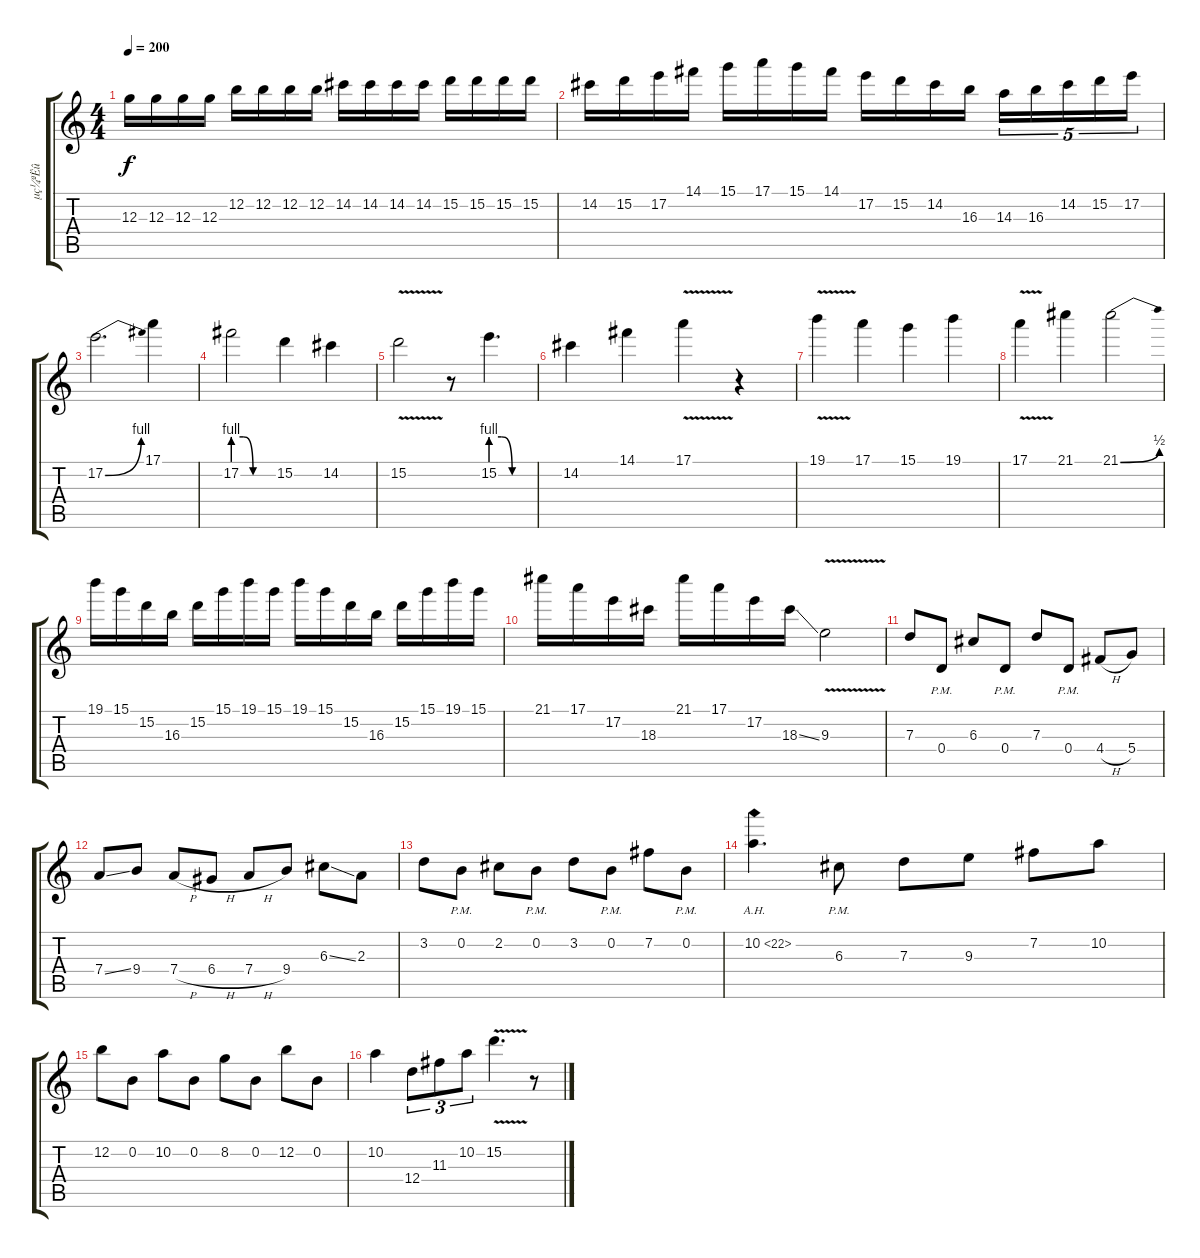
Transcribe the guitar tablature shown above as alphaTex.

\track ("µç¼ªËû" "µç¼ªËû") {instrument distortionguitar}
\staff {score tabs}
\tuning (E4 B3 G3 D3 A2 E2) {hide}
\ts (4 4)
\tempo 200
\clef g2
\ks c
12.3.16{dy f} 12.3.16 12.3.16 12.3.16 12.2.16 12.2.16 12.2.16 12.2.16 14.2.16 14.2.16 14.2.16 14.2.16 15.2.16 15.2.16 15.2.16 15.2.16 |
14.2.16 15.2.16 17.2.16 14.1.16 15.1.16 17.1.16 15.1.16 14.1.16 17.2.16 15.2.16 14.2.16 16.3.16 14.3.16{tu (5 4)} 16.3.16{tu (5 4)} 14.2.16{tu (5 4)} 15.2.16{tu (5 4)} 17.2.16{tu (5 4)} |
17.2{be (bend 0 0 60 4)}.2{d} 17.1.4 |
17.2{be (custom 0 4 15 4 30 0 60 0)}.2 15.2.4 14.2.4 |
15.2{v}.2 r.8 15.2{be (custom 0 4 15 4 30 0 60 0)}.4{d} |
14.2.4 14.1.4 17.1{v}.4 r.4 |
19.1{v}.4 17.1.4 15.1.4 19.1.4 |
17.1{v}.4 21.1.4 21.1{be (bend 0 0 60 2)}.2 |
19.1.16 15.1.16 15.2.16 16.3.16 15.2.16 15.1.16 19.1.16 15.1.16 19.1.16 15.1.16 15.2.16 16.3.16 15.2.16 15.1.16 19.1.16 15.1.16 |
21.1.16 17.1.16 17.2.16 18.3.16 21.1.16 17.1.16 17.2.16 18.3{ss}.16 9.3{v}.2 |
7.3.8 0.4{pm}.8 6.3.8 0.4{pm}.8 7.3.8 0.4{pm}.8 4.4{h}.8 5.4.8 |
7.4{ss}.8 9.4.8 7.4{h}.8 6.4{h}.8 7.4{h}.8 9.4.8 6.3{ss}.8 2.3.8 |
3.2.8 0.2{pm}.8 2.2.8 0.2{pm}.8 3.2.8 0.2{pm}.8 7.2.8 0.2{pm}.8 |
10.2{ah 12}.4{d} 6.3{pm}.8 7.3.8 9.3.8 7.2.8 10.2.8 |
12.2.8 0.2.8 10.2.8 0.2.8 8.2.8 0.2.8 12.2.8 0.2.8 |
10.2.4 12.4.8{tu (3 2)} 11.3.8{tu (3 2)} 10.2.8{tu (3 2)} 15.2{v}.4{d} r.8
